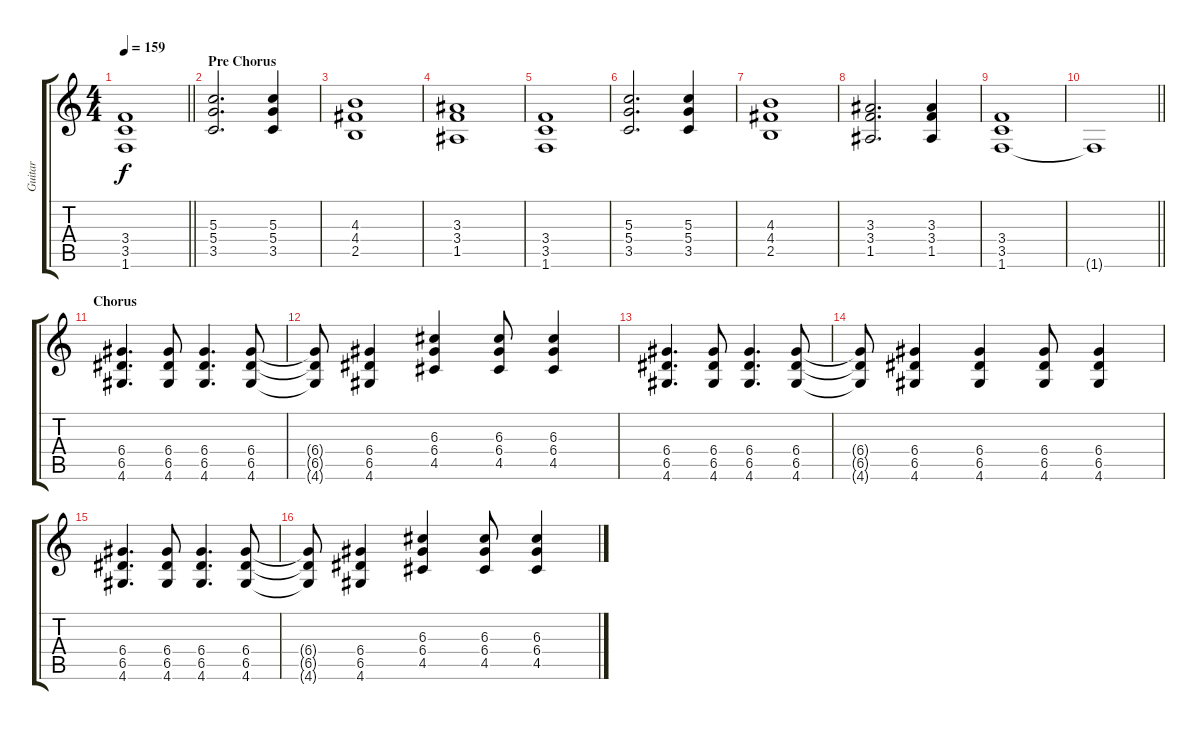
\track ("Guitar" "Guitar") {instrument distortionguitar}
\staff {score tabs}
\tuning (E4 B3 G3 D3 A2 E2) {hide}
\ts (4 4)
\tempo 159
\clef g2
\barLineRight lightlight
\ks c
(3.4 3.5 1.6).1{dy f} |
\section ("" "Pre Chorus")
(5.3 5.4 3.5).2{d} (5.3 5.4 3.5).4 |
(4.3 4.4 2.5).1 |
(3.3 3.4 1.5).1 |
(3.4 3.5 1.6).1 |
(5.3 5.4 3.5).2{d} (5.3 5.4 3.5).4 |
(4.3 4.4 2.5).1 |
(3.3 3.4 1.5).2{d} (3.3 3.4 1.5).4 |
(3.4 3.5 1.6).1 |
\barLineRight lightlight
1.6{t}.1 |
\section ("" "Chorus")
(6.4 6.5 4.6).4{d} (6.4 6.5 4.6).8 (6.4 6.5 4.6).4{d} (6.4 6.5 4.6).8 |
(6.4{t} 6.5{t} 4.6{t}).8 (6.4 6.5 4.6).4 (6.3 6.4 4.5).4 (6.3 6.4 4.5).8 (6.3 6.4 4.5).4 |
(6.4 6.5 4.6).4{d} (6.4 6.5 4.6).8 (6.4 6.5 4.6).4{d} (6.4 6.5 4.6).8 |
(6.4{t} 6.5{t} 4.6{t}).8 (6.4 6.5 4.6).4 (6.4 6.5 4.6).4 (6.4 6.5 4.6).8 (6.4 6.5 4.6).4 |
(6.4 6.5 4.6).4{d} (6.4 6.5 4.6).8 (6.4 6.5 4.6).4{d} (6.4 6.5 4.6).8 |
(6.4{t} 6.5{t} 4.6{t}).8 (6.4 6.5 4.6).4 (6.3 6.4 4.5).4 (6.3 6.4 4.5).8 (6.3 6.4 4.5).4
